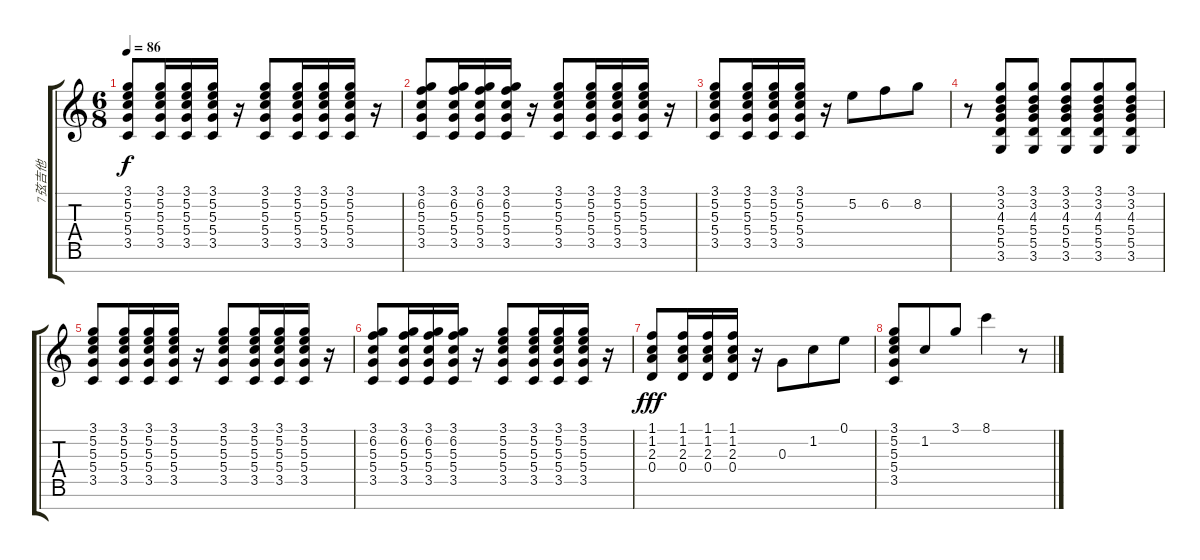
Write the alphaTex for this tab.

\track ("7弦吉他" "7弦吉他") {instrument acousticguitarsteel}
\staff {score tabs}
\tuning (E4 B3 G3 D3 A2 E2 B1) {hide}
\ts (6 8)
\tempo 86
\clef g2
\ks c
(3.1 5.2 5.3 5.4 3.5).8{dy f volume 8} (3.1 5.2 5.3 5.4 3.5).16 (3.1 5.2 5.3 5.4 3.5).16 (3.1 5.2 5.3 5.4 3.5).16 r.16 (3.1 5.2 5.3 5.4 3.5).8 (3.1 5.2 5.3 5.4 3.5).16 (3.1 5.2 5.3 5.4 3.5).16 (3.1 5.2 5.3 5.4 3.5).16 r.16 |
(3.1 6.2 5.3 5.4 3.5).8 (3.1 6.2 5.3 5.4 3.5).16 (3.1 6.2 5.3 5.4 3.5).16 (3.1 6.2 5.3 5.4 3.5).16 r.16 (3.1 5.2 5.3 5.4 3.5).8 (3.1 5.2 5.3 5.4 3.5).16 (3.1 5.2 5.3 5.4 3.5).16 (3.1 5.2 5.3 5.4 3.5).16 r.16 |
(3.1 5.2 5.3 5.4 3.5).8 (3.1 5.2 5.3 5.4 3.5).16 (3.1 5.2 5.3 5.4 3.5).16 (3.1 5.2 5.3 5.4 3.5).16 r.16 5.2.8 6.2.8 8.2.8 |
r.8 (3.1 3.2 4.3 5.4 5.5 3.6).8 (3.1 3.2 4.3 5.4 5.5 3.6).8 (3.1 3.2 4.3 5.4 5.5 3.6).8 (3.1 3.2 4.3 5.4 5.5 3.6).8 (3.1 3.2 4.3 5.4 5.5 3.6).8 |
(3.1 5.2 5.3 5.4 3.5).8{volume 8} (3.1 5.2 5.3 5.4 3.5).16 (3.1 5.2 5.3 5.4 3.5).16 (3.1 5.2 5.3 5.4 3.5).16 r.16 (3.1 5.2 5.3 5.4 3.5).8 (3.1 5.2 5.3 5.4 3.5).16 (3.1 5.2 5.3 5.4 3.5).16 (3.1 5.2 5.3 5.4 3.5).16 r.16 |
(3.1 6.2 5.3 5.4 3.5).8 (3.1 6.2 5.3 5.4 3.5).16 (3.1 6.2 5.3 5.4 3.5).16 (3.1 6.2 5.3 5.4 3.5).16 r.16 (3.1 5.2 5.3 5.4 3.5).8 (3.1 5.2 5.3 5.4 3.5).16 (3.1 5.2 5.3 5.4 3.5).16 (3.1 5.2 5.3 5.4 3.5).16 r.16 |
(1.1 1.2 2.3 0.4).8{dy fff} (1.1 1.2 2.3 0.4).16 (1.1 1.2 2.3 0.4).16 (1.1 1.2 2.3 0.4).16 r.16 0.3.8 1.2.8 0.1.8 |
(3.1 5.2 5.3 5.4 3.5).8 1.2.8 3.1.8 8.1.4 r.8
